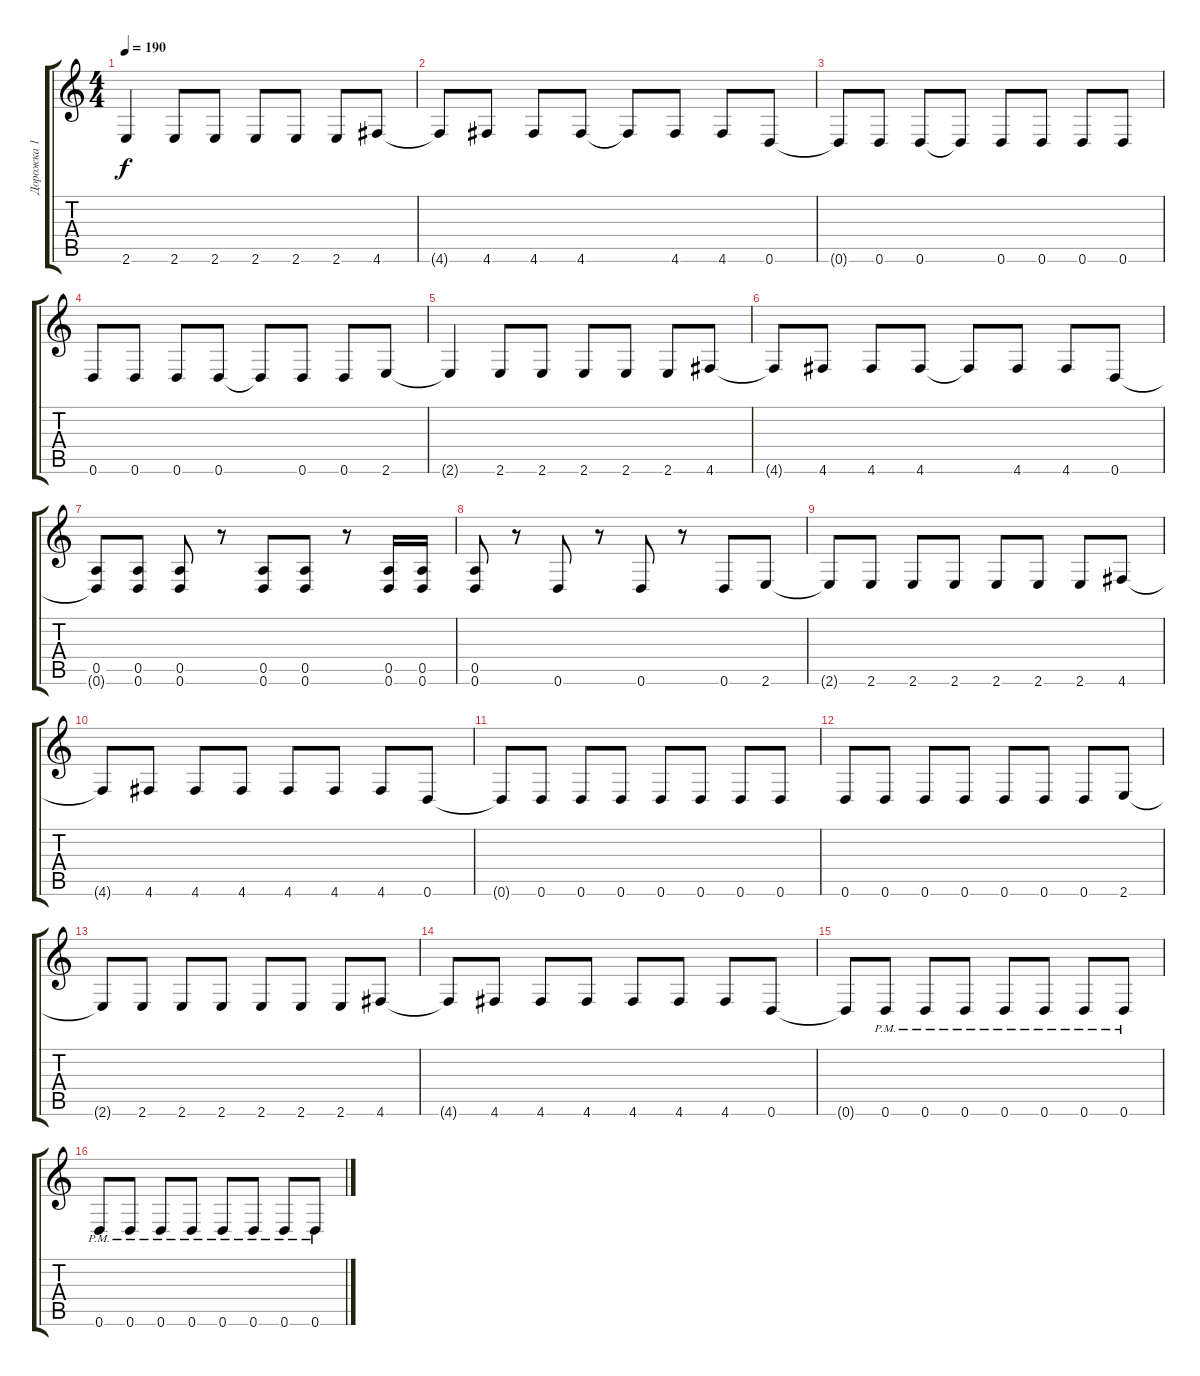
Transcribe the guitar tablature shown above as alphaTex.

\track ("Дорожка 1" "Дорожка 1") {instrument distortionguitar}
\staff {score tabs}
\tuning (E4 B3 G3 D3 A2 D2) {hide}
\ts (4 4)
\tempo 190
\clef g2
\ks c
2.6{t}.4{dy f} 2.6.8 2.6.8 2.6.8 2.6.8 2.6.8 4.6.8 |
4.6{t}.8 4.6.8 4.6.8 4.6.8 4.6{t}.8 4.6.8 4.6.8 0.6.8 |
0.6{t}.8 0.6.8 0.6.8 0.6{t}.8 0.6.8 0.6.8 0.6.8 0.6.8 |
0.6.8 0.6.8 0.6.8 0.6.8 0.6{t}.8 0.6.8 0.6.8 2.6.8 |
2.6{t}.4 2.6.8 2.6.8 2.6.8 2.6.8 2.6.8 4.6.8 |
4.6{t}.8 4.6.8 4.6.8 4.6.8 4.6{t}.8 4.6.8 4.6.8 0.6.8 |
(0.5 0.6{t}).8 (0.5 0.6).8 (0.5 0.6).8 r.8 (0.5 0.6).8 (0.5 0.6).8 r.8 (0.5 0.6).16 (0.5 0.6).16 |
(0.5 0.6).8 r.8 0.6.8 r.8 0.6.8 r.8 0.6.8 2.6.8 |
2.6{t}.8 2.6.8 2.6.8 2.6.8 2.6.8 2.6.8 2.6.8 4.6.8 |
4.6{t}.8 4.6.8 4.6.8 4.6.8 4.6.8 4.6.8 4.6.8 0.6.8 |
0.6{t}.8 0.6.8 0.6.8 0.6.8 0.6.8 0.6.8 0.6.8 0.6.8 |
0.6.8 0.6.8 0.6.8 0.6.8 0.6.8 0.6.8 0.6.8 2.6.8 |
2.6{t}.8 2.6.8 2.6.8 2.6.8 2.6.8 2.6.8 2.6.8 4.6.8 |
4.6{t}.8 4.6.8 4.6.8 4.6.8 4.6.8 4.6.8 4.6.8 0.6.8 |
0.6{t}.8 0.6{pm}.8 0.6{pm}.8 0.6{pm}.8 0.6{pm}.8 0.6{pm}.8 0.6{pm}.8 0.6{pm}.8 |
0.6{pm}.8 0.6{pm}.8 0.6{pm}.8 0.6{pm}.8 0.6{pm}.8 0.6{pm}.8 0.6{pm}.8 0.6{pm}.8
